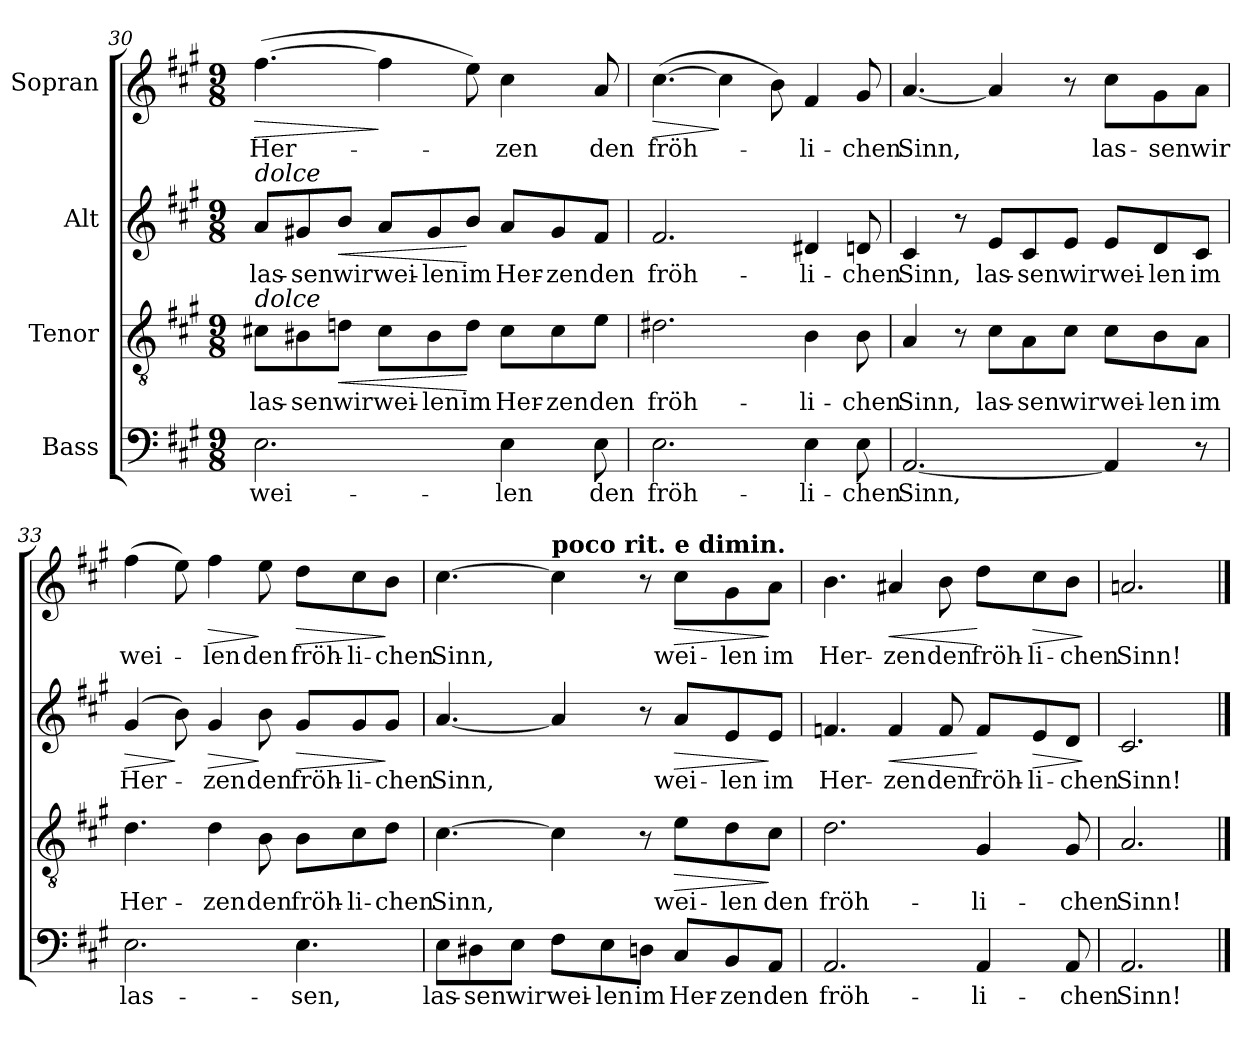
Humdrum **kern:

**kern	**text	**kern	**text	**dynam	**kern	**text	**dynam	**kern	**text	**dynam
*part4	*part4	*part3	*part3	*part3	*part2	*part2	*part2	*part1	*part1	*part1
*staff4	*staff4	*staff3	*staff3	*staff3	*staff2	*staff2	*staff2	*staff1	*staff1	*staff1
*I"Bass	*	*I"Tenor	*	*	*I"Alt	*	*	*I"Sopran	*	*
*clefF4	*	*clefGv2	*	*	*clefG2	*	*	*clefG2	*	*
*k[f#c#g#]	*	*k[f#c#g#]	*	*	*k[f#c#g#]	*	*	*k[f#c#g#]	*	*
*M9/8	*	*M9/8	*	*	*M9/8	*	*	*M9/8	*	*
=30	=30	=30	=30	=30	=30	=30	=30	=30	=30	=30
!	!	!	!	!	!LO:TX:a:i:t=dolce	!	!	!	!	!
!	!	!LO:TX:a:i:t=dolce	!	!	!	!	!	!	!	!
!	!LO:LY:b	!	!LO:LY:b	!	!	!LO:LY:b	!	!	!LO:LY:b	!LO:HP:b
2.E\	wei-	8c#X\L	las-	.	8a/L	las-	.	([4.ff#\	Her-	>
!	!	!	!LO:LY:b	!	!	!LO:LY:b	!	!	!	!
.	.	8B#X\	-sen	.	8g#X/	-sen	.	.	.	.
!	!	!	!LO:LY:b	!LO:HP:b	!	!LO:LY:b	!LO:HP:b	!	!	!
.	.	8dn\J	wir	<	8b/J	wir	<	.	.	.
!	!	!	!LO:LY:b	!	!	!LO:LY:b	!	!	!	!
.	.	8c#\L	wei-	.	8a/L	wei-	.	4ff#\]	.	]
!	!	!	!LO:LY:b	!	!	!LO:LY:b	!	!	!	!
.	.	8B#\	-len	.	8g#/	-len	.	.	.	.
!	!	!	!LO:LY:b	!	!	!LO:LY:b	!	!	!	!
.	.	8d\J	im	[	8b/J	im	[	8ee\)	.	.
!	!LO:LY:b	!	!LO:LY:b	!	!	!LO:LY:b	!	!	!LO:LY:b	!
4E\	-len	8c#\L	Her-	.	8a/L	Her-	.	4cc#\	-zen	.
!	!	!	!LO:LY:b	!	!	!LO:LY:b	!	!	!	!
.	.	8c#\	-zen	.	8g#/	-zen	.	.	.	.
!	!LO:LY:b	!	!LO:LY:b	!	!	!LO:LY:b	!	!	!LO:LY:b	!
8E\	den	8e\J	den	.	8f#/J	den	.	8a/	den	.
!!LO:LB:g=z
=31	=31	=31	=31	=31	=31	=31	=31	=31	=31	=31
!	!LO:LY:b	!	!LO:LY:b	!	!	!LO:LY:b	!	!	!LO:LY:b	!LO:HP:b
2.E\	fröh-	2.d#X\	fröh-	.	2.f#/	fröh-	.	([4.cc#\	fröh-	>
.	.	.	.	.	.	.	.	4cc#\]	.	]
.	.	.	.	.	.	.	.	8b\)	.	.
!	!LO:LY:b	!	!LO:LY:b	!	!	!LO:LY:b	!	!	!LO:LY:b	!
4E\	-li-	4B\	-li-	.	4d#X/	-li-	.	4f#/	-li-	.
!	!LO:LY:b	!	!LO:LY:b	!	!	!LO:LY:b	!	!	!LO:LY:b	!
8E\	-chen	8B\	-chen	.	8dn/	-chen	.	8g#/	-chen	.
=32	=32	=32	=32	=32	=32	=32	=32	=32	=32	=32
!	!LO:LY:b	!	!LO:LY:b	!	!	!LO:LY:b	!	!	!LO:LY:b	!
[2.AA/	Sinn,	4A/	Sinn,	.	4c#/	Sinn,	.	[4.a/	Sinn,	.
.	.	8r	.	.	8r	.	.	.	.	.
!	!	!	!LO:LY:b	!	!	!LO:LY:b	!	!	!	!
.	.	8c#\L	las-	.	8e/L	las-	.	4a/]	.	.
!	!	!	!LO:LY:b	!	!	!LO:LY:b	!	!	!	!
.	.	8A\	-sen	.	8c#/	-sen	.	.	.	.
!	!	!	!LO:LY:b	!	!	!LO:LY:b	!	!	!	!
.	.	8c#\J	wir	.	8e/J	wir	.	8r	.	.
!	!	!	!LO:LY:b	!	!	!LO:LY:b	!	!	!LO:LY:b	!
4AA/]	.	8c#\L	wei-	.	8e/L	wei-	.	8cc#\L	las-	.
!	!	!	!LO:LY:b	!	!	!LO:LY:b	!	!	!LO:LY:b	!
.	.	8B\	-len	.	8d/	-len	.	8g#\	-sen	.
!	!	!	!LO:LY:b	!	!	!LO:LY:b	!	!	!LO:LY:b	!
8r	.	8A\J	im	.	8c#/J	im	.	8a\J	wir	.
=33	=33	=33	=33	=33	=33	=33	=33	=33	=33	=33
!	!LO:LY:b	!	!LO:LY:b	!	!	!LO:LY:b	!LO:HP:b	!	!LO:LY:b	!
2.E\	las-	4.d\	Her-	.	(4g#/	Her-	>	(4ff#\	wei-	.
.	.	.	.	.	8b\)	.	]	8ee\)	.	.
!	!	!	!LO:LY:b	!	!	!LO:LY:b	!LO:HP:b	!	!LO:LY:b	!LO:HP:b
.	.	4d\	-zen	.	4g#/	-zen	>	4ff#\	-len	>
!	!	!	!LO:LY:b	!	!	!LO:LY:b	!	!	!LO:LY:b	!
.	.	8B\	den	.	8b\	den	]	8ee\	den	]
!	!LO:LY:b	!	!LO:LY:b	!	!	!LO:LY:b	!LO:HP:b	!	!LO:LY:b	!LO:HP:b
4.E\	-sen,	8B\L	fröh-	.	8g#/L	fröh-	>	8dd\L	fröh-	>
!	!	!	!LO:LY:b	!	!	!LO:LY:b	!	!	!LO:LY:b	!
.	.	8c#\	-li-	.	8g#/	-li-	.	8cc#\	-li-	.
!	!	!	!LO:LY:b	!	!	!LO:LY:b	!	!	!LO:LY:b	!
.	.	8d\J	-chen	.	8g#/J	-chen	]	8b\J	-chen	]
!!LO:LB:g=z
=34	=34	=34	=34	=34	=34	=34	=34	=34	=34	=34
!	!LO:LY:b	!	!LO:LY:b	!	!	!LO:LY:b	!	!	!LO:LY:b	!
8E\L	las-	[4.c#\	Sinn,	.	[4.a/	Sinn,	.	[4.cc#\	Sinn,	.
!	!LO:LY:b	!	!	!	!	!	!	!	!	!
8D#X\	-sen	.	.	.	.	.	.	.	.	.
!	!LO:LY:b	!	!	!	!	!	!	!	!	!
8E\J	wir	.	.	.	.	.	.	.	.	.
!	!	!	!	!	!	!	!	!LO:TX:a:B:t=poco rit.  e dimin.	!	!
!	!LO:LY:b	!	!	!	!	!	!	!	!	!
8F#\L	wei-	4c#\]	.	.	4a/]	.	.	4cc#\]	.	.
!	!LO:LY:b	!	!	!	!	!	!	!	!	!
8E\	-len	.	.	.	.	.	.	.	.	.
!	!LO:LY:b	!	!	!	!	!	!	!	!	!
8Dn\J	im	8r	.	.	8r	.	.	8r	.	.
!	!LO:LY:b	!	!LO:LY:b	!LO:HP:b	!	!LO:LY:b	!LO:HP:b	!	!LO:LY:b	!LO:HP:b
8C#/L	Her-	8e\L	wei-	>	8a/L	wei-	>	8cc#\L	wei-	>
!	!LO:LY:b	!	!LO:LY:b	!	!	!LO:LY:b	!	!	!LO:LY:b	!
8BB/	-zen	8d\	-len	.	8e/	-len	.	8g#\	-len	.
!	!LO:LY:b	!	!LO:LY:b	!	!	!LO:LY:b	!	!	!LO:LY:b	!
8AA/J	den	8c#\J	den	]	8e/J	im	]	8a\J	im	]
=35	=35	=35	=35	=35	=35	=35	=35	=35	=35	=35
!	!LO:LY:b	!	!LO:LY:b	!	!	!LO:LY:b	!	!	!LO:LY:b	!
2.AA/	fröh-	2.d\	fröh-	.	4.fn/	Her-	.	4.b\	Her-	.
!	!	!	!	!	!	!LO:LY:b	!LO:HP:b	!	!LO:LY:b	!LO:HP:b
.	.	.	.	.	4f/	-zen	<	4a#X/	-zen	<
!	!	!	!	!	!	!LO:LY:b	!	!	!LO:LY:b	!
.	.	.	.	.	8f/	den	.	8b\	den	.
!	!LO:LY:b	!	!LO:LY:b	!	!	!LO:LY:b	!	!	!LO:LY:b	!
4AA/	-li-	4G#/	-li-	.	8f/L	fröh-	[	8dd\L	fröh-	[
!	!	!	!	!	!	!LO:LY:b	!LO:HP:b	!	!LO:LY:b	!LO:HP:b
.	.	.	.	.	8e/	-li-	>	8cc#\	-li-	>
!	!LO:LY:b	!	!LO:LY:b	!	!	!LO:LY:b	!	!	!LO:LY:b	!
8AA/	-chen	8G#/	-chen	.	8d/J	-chen	.	8b\J	-chen	.
.	.	.	.	.	.	.	]	.	.	]
=36	=36	=36	=36	=36	=36	=36	=36	=36	=36	=36
!	!LO:LY:b	!	!LO:LY:b	!	!	!LO:LY:b	!	!	!LO:LY:b	!
2.AA/	Sinn!	2.A/	Sinn!	.	2.c#/	Sinn!	.	2.an/	Sinn!	.
==	==	==	==	==	==	==	==	==	==	==
*-	*-	*-	*-	*-	*-	*-	*-	*-	*-	*-
